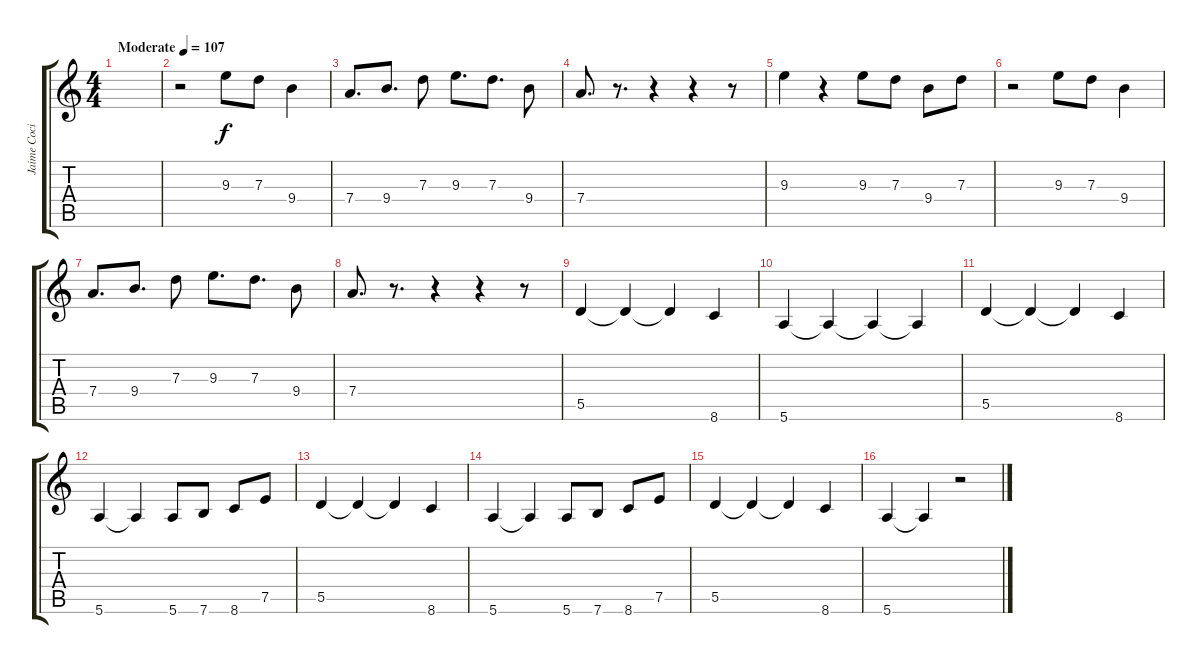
\track ("Jaime Cocina" "Jaime Coci") {instrument distortionguitar}
\staff {score tabs}
\tuning (E4 B3 G3 D3 A2 E2) {hide}
\ts (4 4)
\tempo (107 "Moderate")
\clef g2
\ks c
|
r.2 9.3.8 7.3.8 9.4.4 |
7.4.8{d} 9.4.8{d} 7.3.8 9.3.8{d} 7.3.8{d} 9.4.8 |
7.4.8{d} r.8{d} r.4 r.4 r.8 |
9.3.4 r.4 9.3.8 7.3.8 9.4.8 7.3.8 |
r.2 9.3.8 7.3.8 9.4.4 |
7.4.8{d} 9.4.8{d} 7.3.8 9.3.8{d} 7.3.8{d} 9.4.8 |
7.4.8{d} r.8{d} r.4 r.4 r.8 |
5.5.4{volume 7} 5.5{t}.4{volume 5} 5.5{t}.4{volume 3} 8.6.4{volume 7} |
5.6.4 5.6{t}.4{volume 5} 5.6{t}.4{volume 3} 5.6{t}.4 |
5.5.4{volume 7} 5.5{t}.4{volume 5} 5.5{t}.4{volume 3} 8.6.4{volume 7} |
5.6.4 5.6{t}.4{volume 5} 5.6.8{volume 7} 7.6.8 8.6.8 7.5.8 |
5.5.4{volume 7} 5.5{t}.4{volume 5} 5.5{t}.4{volume 3} 8.6.4{volume 7} |
5.6.4 5.6{t}.4{volume 5} 5.6.8{volume 7} 7.6.8 8.6.8 7.5.8 |
5.5.4{volume 7} 5.5{t}.4{volume 5} 5.5{t}.4{volume 3} 8.6.4{volume 7} |
5.6.4 5.6{t}.4{volume 5} r.2
